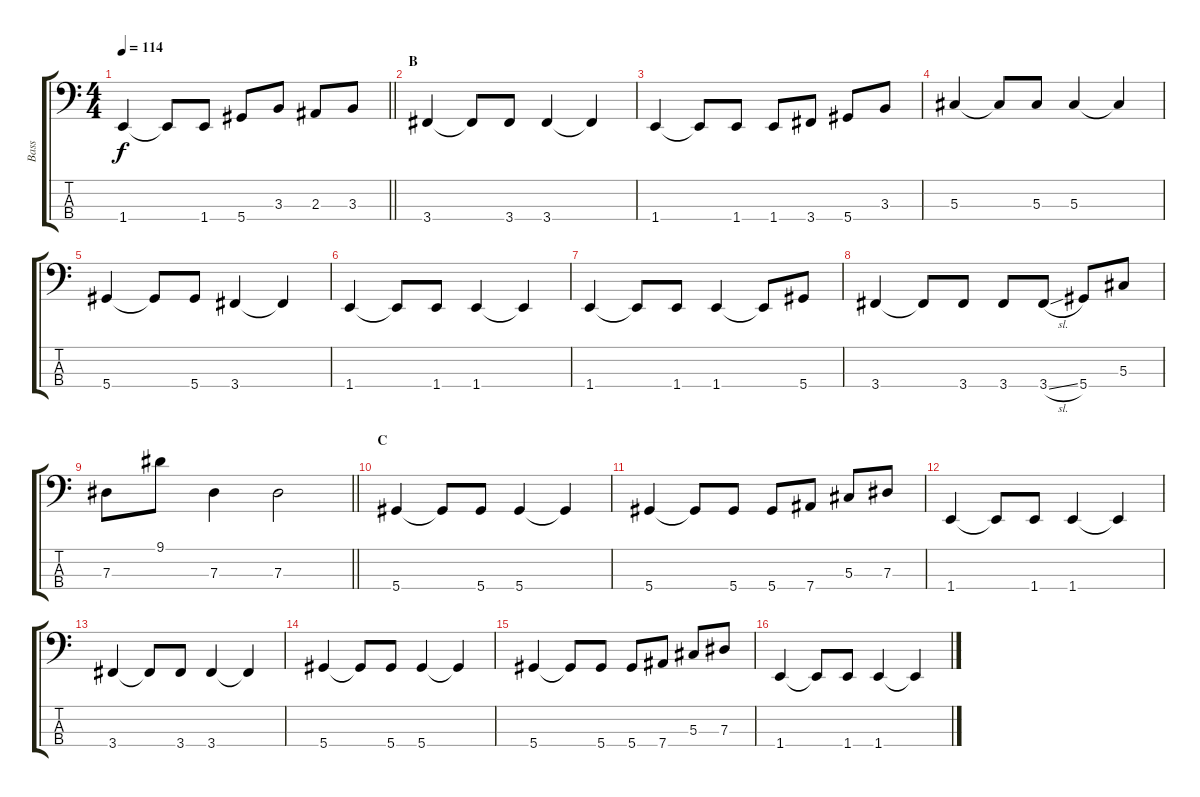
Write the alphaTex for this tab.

\track ("Bass" "Bass") {instrument electricbassfinger}
\staff {score tabs}
\tuning (Gb2 Db2 Ab1 Eb1) {hide}
\ts (4 4)
\tempo 114
\clef f4
\barLineRight lightlight
\ks c
1.4.4{dy f} 1.4{t}.8 1.4.8 5.4.8 3.3.8 2.3.8 3.3.8 |
\section ("" "B")
3.4.4 3.4{t}.8 3.4.8 3.4.4 3.4{t}.4 |
1.4.4 1.4{t}.8 1.4.8 1.4.8 3.4.8 5.4.8 3.3.8 |
5.3.4 5.3{t}.8 5.3.8 5.3.4 5.3{t}.4 |
5.4.4 5.4{t}.8 5.4.8 3.4.4 3.4{t}.4 |
1.4.4 1.4{t}.8 1.4.8 1.4.4 1.4{t}.4 |
1.4.4 1.4{t}.8 1.4.8 1.4.4 1.4{t}.8 5.4.8 |
3.4.4 3.4{t}.8 3.4.8 3.4.8 3.4{sl}.8 5.4.8 5.3.8 |
\barLineRight lightlight
7.3.8 9.1.8{volume 15 instrument slapbass1} 7.3.4{instrument electricbassfinger} 7.3.2 |
\section ("" "C")
5.4.4 5.4{t}.8 5.4.8 5.4.4 5.4{t}.4 |
5.4.4 5.4{t}.8 5.4.8 5.4.8 7.4.8 5.3.8 7.3.8 |
1.4.4 1.4{t}.8 1.4.8 1.4.4 1.4{t}.4 |
3.4.4 3.4{t}.8 3.4.8 3.4.4 3.4{t}.4 |
5.4.4 5.4{t}.8 5.4.8 5.4.4 5.4{t}.4 |
5.4.4 5.4{t}.8 5.4.8 5.4.8 7.4.8 5.3.8 7.3.8 |
1.4.4 1.4{t}.8 1.4.8 1.4.4 1.4{t}.4
